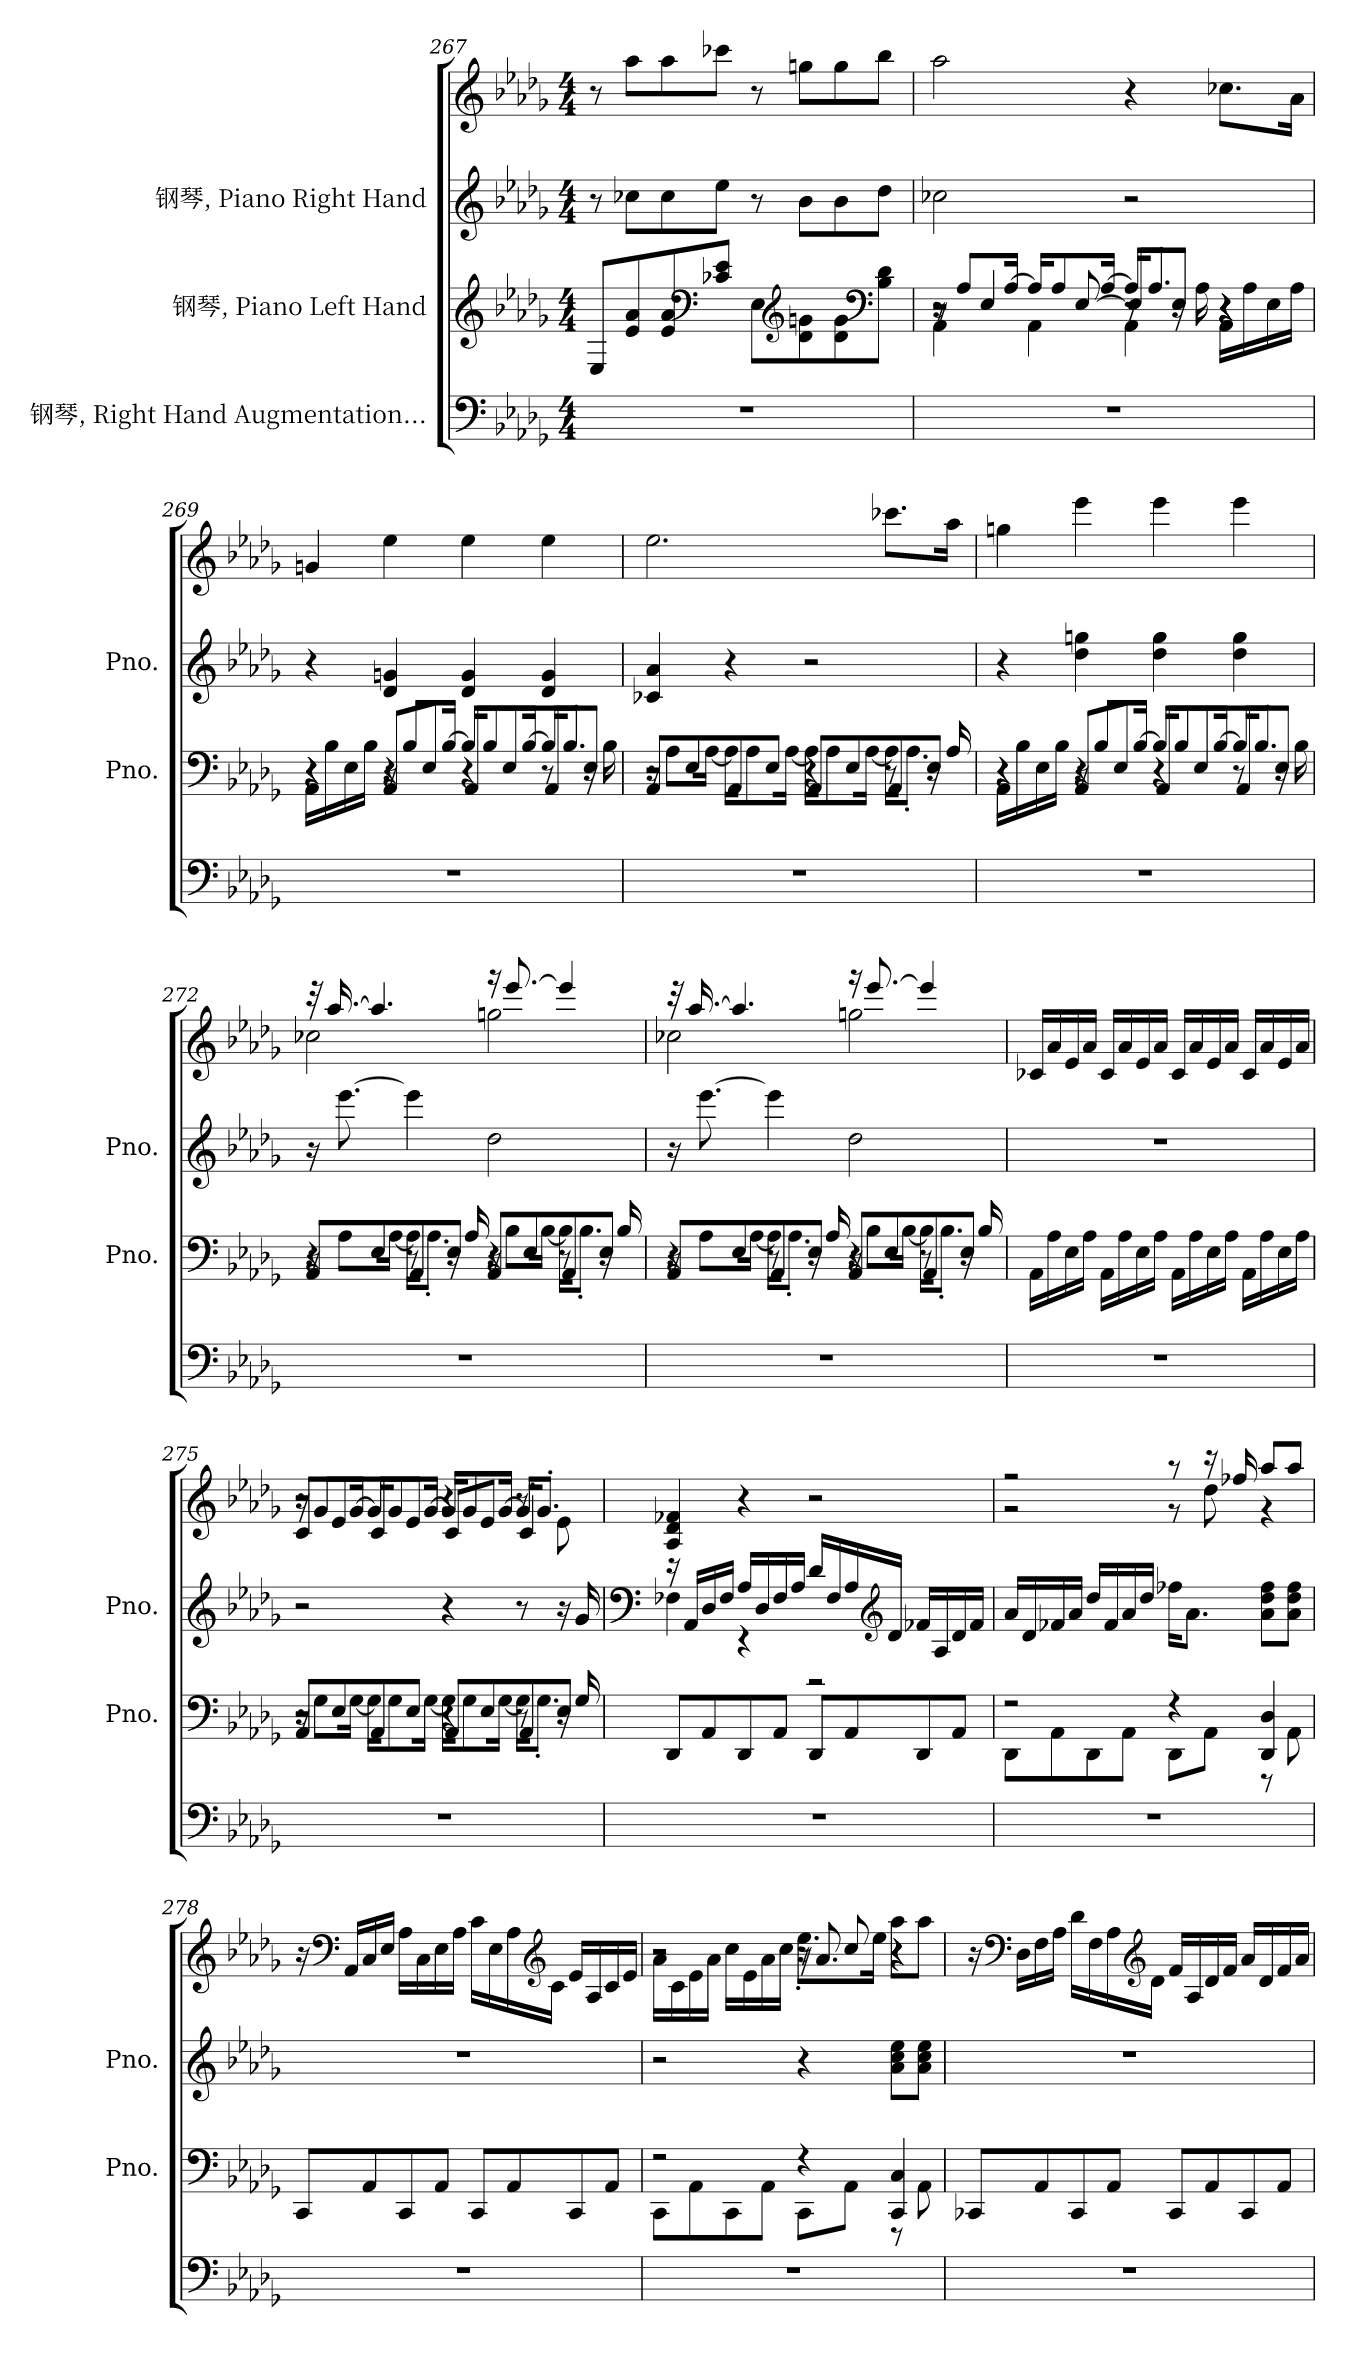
**kern	**kern	**kern	**kern
*part3	*part2	*part1	*part1
*staff4	*staff3	*staff2	*staff1
*I"钢琴, Right Hand Augmentation...	*I"钢琴, Piano Left Hand	*I"钢琴, Piano Right Hand	*
*	*I'Pno.	*I'Pno.	*
*clefF4	*clefG2	*clefG2	*clefG2
*k[b-e-a-d-g-]	*k[b-e-a-d-g-]	*k[b-e-a-d-g-]	*k[b-e-a-d-g-]
*M4/4	*M4/4	*M4/4	*M4/4
=267	=267	=267	=267
1r	8E-/L	8r	8r
.	8e-/ 8a-/	8cc-X\L	8aa-\L
.	8e-/ 8a-/	8cc-\	8aa-\
*	*clefF4	*	*
.	8c-X/ 8e-/J	8ee-\J	8ccc-X\J
.	8E-\L	8r	8r
*	*clefG2	*	*
.	8d-\ 8gn\	8b-\L	8ggn\L
.	8d-\ 8g\	8b-\	8gg\
*	*clefF4	*	*
.	8B-\ 8d-\J	8dd-\J	8bb-\J
!!LO:LB:g=z
=268	=268	=268	=268
*	*^	*	*
*	*	*^	*	*
*	*	*	*^	*	*
1r	16r	2r	8r	4AA-\	2cc-X\	2aa-\
.	8A-/L	.	.	.	.	.
.	.	.	4E-/	.	.	.
.	[16A-/Jk	.	.	.	.	.
.	16A-/KL]	.	.	4AA-\	.	.
.	8A-/	.	.	.	.	.
.	.	.	[8E-/	.	.	.
.	[16A-/Jk	.	.	.	.	.
.	16A-/KL]	8r	8E-/L]	4AA-\	2r	4r
.	8.A-'/J	.	.	.	.	.
.	.	16r	8E-/J	.	.	.
.	.	16A-\	.	.	.	.
.	4r	16AA-\LL	4r	4r	.	8.cc-X\L
.	.	16A-\	.	.	.	.
.	.	16E-\	.	.	.	.
.	.	16A-\JJ	.	.	.	16a-\Jk
*	*	*	*v	*v	*	*
=269	=269	=269	=269	=269	=269
1r	4r	16AA-\LL	4r	4r	4gn/
.	.	16B-\	.	.	.
.	.	16E-\	.	.	.
.	.	16B-\JJ	.	.	.
.	16r	4r	8AA-/L	4d-/ 4gn/	4ee-\
.	8B-/L	.	.	.	.
.	.	.	8E-/J	.	.
.	[16B-/Jk	.	.	.	.
.	16B-/KL]	4r	8AA-/L	4d-/ 4g/	4ee-\
.	8B-/	.	.	.	.
.	.	.	8E-/	.	.
.	[16B-/Jk	.	.	.	.
.	16B-/KL]	8r	8AA-/	4d-/ 4g/	4ee-\
.	8.B-'/J	.	.	.	.
.	.	16r	8E-/J	.	.
.	.	16B-\	.	.	.
!!LO:PB:g=z
=270	=270	=270	=270	=270	=270
1r	2r	16r	8AA-/L	4c-X/ 4a-/	2.ee-\
.	.	8A-\L	.	.	.
.	.	.	8E-/	.	.
.	.	[16A-\Jk	.	.	.
.	.	16A-\KL]	8AA-/	4r	.
.	.	8A-\	.	.	.
.	.	.	8E-/J	.	.
.	.	[16A-\Jk	.	.	.
.	4r	16A-\KL]	8AA-/L	2r	.
.	.	8A-\	.	.	.
.	.	.	8E-/	.	.
.	.	[16A-\Jk	.	.	.
.	8r	16A-\KL]	8AA-/	.	8.ccc-X\L
.	.	8.A-'\J	.	.	.
.	16r	.	8E-/J	.	.
.	16A-/	.	.	.	16aa-\Jk
=271	=271	=271	=271	=271	=271
1r	4r	16AA-\LL	4r	4r	4ggn\
.	.	16B-\	.	.	.
.	.	16E-\	.	.	.
.	.	16B-\JJ	.	.	.
.	16r	4r	8AA-/L	4dd-\ 4ggn\	4eee-\
.	8B-/L	.	.	.	.
.	.	.	8E-/J	.	.
.	[16B-/Jk	.	.	.	.
.	16B-/KL]	4r	8AA-/L	4dd-\ 4gg\	4eee-\
.	8B-/	.	.	.	.
.	.	.	8E-/	.	.
.	[16B-/Jk	.	.	.	.
.	16B-/KL]	8r	8AA-/	4dd-\ 4gg\	4eee-\
.	8.B-'/J	.	.	.	.
.	.	16r	8E-/J	.	.
.	.	16B-\	.	.	.
!!LO:LB:g=z
=272	=272	=272	=272	=272	=272
*	*	*	*	*	*^
1r	4r	16r	8AA-/L	16r	32r	2cc-X\
.	.	.	.	.	[16.aa-/	.
.	.	8A-\L	.	[8.eee-\	.	.
.	.	.	8E-/	.	4.aa-/]	.
.	.	[16A-\Jk	.	.	.	.
.	8r	16A-\KL]	8AA-/	4eee-\]	.	.
.	.	8.A-'\J	.	.	.	.
.	16r	.	8E-/J	.	.	.
.	16A-/	.	.	.	.	.
.	4r	16r	8AA-/L	2dd-\	16r	2ggn\
.	.	8B-\L	.	.	[8.eee-/	.
.	.	.	8E-/	.	.	.
.	.	[16B-\Jk	.	.	.	.
.	8r	16B-\KL]	8AA-/	.	4eee-/]	.
.	.	8.B-'\J	.	.	.	.
.	16r	.	8E-/J	.	.	.
.	16B-/	.	.	.	.	.
!!LO:LB:g=z	!!
=273	=273	=273	=273	=273	=273	=273
1r	4r	16r	8AA-/L	16r	32r	2cc-X\
.	.	.	.	.	[16.aa-/	.
.	.	8A-\L	.	[8.eee-\	.	.
.	.	.	8E-/	.	4.aa-/]	.
.	.	[16A-\Jk	.	.	.	.
.	8r	16A-\KL]	8AA-/	4eee-\]	.	.
.	.	8.A-'\J	.	.	.	.
.	16r	.	8E-/J	.	.	.
.	16A-/	.	.	.	.	.
.	4r	16r	8AA-/L	2dd-\	16r	2ggn\
.	.	8B-\L	.	.	[8.eee-/	.
.	.	.	8E-/	.	.	.
.	.	[16B-\Jk	.	.	.	.
.	8r	16B-\KL]	8AA-/	.	4eee-/]	.
.	.	8.B-'\J	.	.	.	.
.	16r	.	8E-/J	.	.	.
.	16B-/	.	.	.	.	.
*	*v	*v	*v	*	*v	*v
=274	=274	=274	=274
*	*	*	*MM173
1r	16AA-\LL	1r	16c-X/LL
.	16A-\	.	16a-/
.	16E-\	.	16e-/
.	16A-\JJ	.	16a-/JJ
.	16AA-\LL	.	16c-/LL
.	16A-\	.	16a-/
.	16E-\	.	16e-/
.	16A-\JJ	.	16a-/JJ
.	16AA-\LL	.	16c-/LL
.	16A-\	.	16a-/
.	16E-\	.	16e-/
.	16A-\JJ	.	16a-/JJ
.	16AA-\LL	.	16c-/LL
.	16A-\	.	16a-/
.	16E-\	.	16e-/
.	16A-\JJ	.	16a-/JJ
!!LO:PB:g=z
=275	=275	=275	=275
*	*	*	*MM176
*	*^	*	*^
*	*	*^	*	*	*^
1r	2r	16r	8AA-/L	2r	16r	2r	8c/L
.	.	8G-\L	.	.	8g-/L	.	.
.	.	.	8E-/	.	.	.	8e-/
.	.	[16G-\Jk	.	.	[16g-/Jk	.	.
.	.	16G-\KL]	8AA-/	.	16g-/KL]	.	8c/
.	.	8G-\	.	.	8g-/	.	.
.	.	.	8E-/J	.	.	.	8e-/J
.	.	[16G-\Jk	.	.	[16g-/Jk	.	.
*	*	*	*	*	*MM177	*	*
.	4r	16G-\KL]	8AA-/L	4r	16g-/KL]	4r	8c/L
.	.	8G-\	.	.	8g-/	.	.
.	.	.	8E-/	.	.	.	8e-/J
.	.	[16G-\Jk	.	.	[16g-/Jk	.	.
.	8r	16G-\KL]	8AA-/	8r	16g-/KL]	8r	4c'/
.	.	8.G-'\J	.	.	8.g-'/J	.	.
.	16r	.	8E-/J	16r	.	8e-\	.
.	16G-/	.	.	16g-/	.	.	.
*	*v	*v	*v	*	*v	*v	*v
=276	=276	=276	=276
*	*	*clefF4	*
*	*	*^	*
1r	8DD-/L	16r	4F-X\	4A-/ 4d-/ 4f-X/
.	.	16AA-/LL	.	.
.	8AA-/	16D-/	.	.
.	.	16F-/JJ	.	.
.	8DD-/	16A-/LL	4r	4r
.	.	16D-/	.	.
.	8AA-/J	16F-/	.	.
.	.	16A-/JJ	.	.
.	8DD-/L	16d-/LL	2r	2r
.	.	16F-/	.	.
.	8AA-/	16A-/	.	.
*	*	*clefG2	*	*
.	.	16d-/JJ	.	.
.	8DD-/	16f-X/LL	.	.
.	.	16A-/	.	.
.	8AA-/J	16d-/	.	.
.	.	16f-/JJ	.	.
*	*	*v	*v	*
!!LO:LB:g=z
=277	=277	=277	=277
*	*^	*	*^
1r	2r	8DD-\L	16a-/LL	2r	2r
.	.	.	16d-/	.	.
.	.	8AA-\	16f-X/	.	.
.	.	.	16a-/JJ	.	.
.	.	8DD-\	16dd-/LL	.	.
.	.	.	16f-/	.	.
.	.	8AA-\J	16a-/	.	.
.	.	.	16dd-/JJ	.	.
.	4r	8DD-\L	16ff-X\KL	8r	8r
.	.	.	8.a-\J	.	.
.	.	8AA-\J	.	16r	8dd-\
.	.	.	.	16ff-X/	.
.	4DD-/ 4D-/	8r	8a-\ 8dd-\ 8ff-\L	8aa-/L	4r
.	.	8AA-\	8a-\ 8dd-\ 8ff-\J	8aa-/J	.
*	*v	*v	*	*v	*v
=278	=278	=278	=278
1r	8CC/L	1r	16r
*	*	*	*clefF4
.	.	.	16AA-/LL
.	8AA-/	.	16C/
.	.	.	16E-/JJ
.	8CC/	.	16A-\LL
.	.	.	16C\
.	8AA-/J	.	16E-\
.	.	.	16A-\JJ
.	8CC/L	.	16c\LL
.	.	.	16E-\
.	8AA-/	.	16A-\
*	*	*	*clefG2
.	.	.	16c\JJ
.	8CC/	.	16e-/LL
.	.	.	16A-/
.	8AA-/J	.	16c/
.	.	.	16e-/JJ
!!LO:LB:g=z
=279	=279	=279	=279
*	*^	*	*^
*	*	*	*	*	*^
1r	2r	8CC\L	2r	2r	16a-\LL	2r
.	.	.	.	.	16c\	.
.	.	8AA-\	.	.	16e-\	.
.	.	.	.	.	16a-\JJ	.
.	.	8CC\	.	.	16cc\LL	.
.	.	.	.	.	16e-\	.
.	.	8AA-\J	.	.	16a-\	.
.	.	.	.	.	16cc\JJ	.
.	4r	8CC\L	4r	8r	8.ee-'\L	16r
.	.	.	.	.	.	8.a-/
.	.	8AA-\J	.	8cc/	.	.
.	.	.	.	.	16ee-\Jk	.
.	4CC/ 4C/	8r	8a-\ 8cc\ 8ee-\L	4r	8aa-\L	4r
.	.	8AA-\	8a-\ 8cc\ 8ee-\J	.	8aa-\J	.
*	*v	*v	*	*v	*v	*v
=280	=280	=280	=280
1r	8CC-X/L	1r	16r
*	*	*	*clefF4
.	.	.	16D-\LL
.	8AA-/	.	16F\
.	.	.	16A-\JJ
.	8CC-/	.	16d-\LL
.	.	.	16F\
.	8AA-/J	.	16A-\
*	*	*	*clefG2
.	.	.	16d-\JJ
.	8CC-/L	.	16f/LL
.	.	.	16A-/
.	8AA-/	.	16d-/
.	.	.	16f/JJ
.	8CC-/	.	16a-/LL
.	.	.	16d-/
.	8AA-/J	.	16f/
.	.	.	16a-/JJ
=	=	=	=
*-	*-	*-	*-
